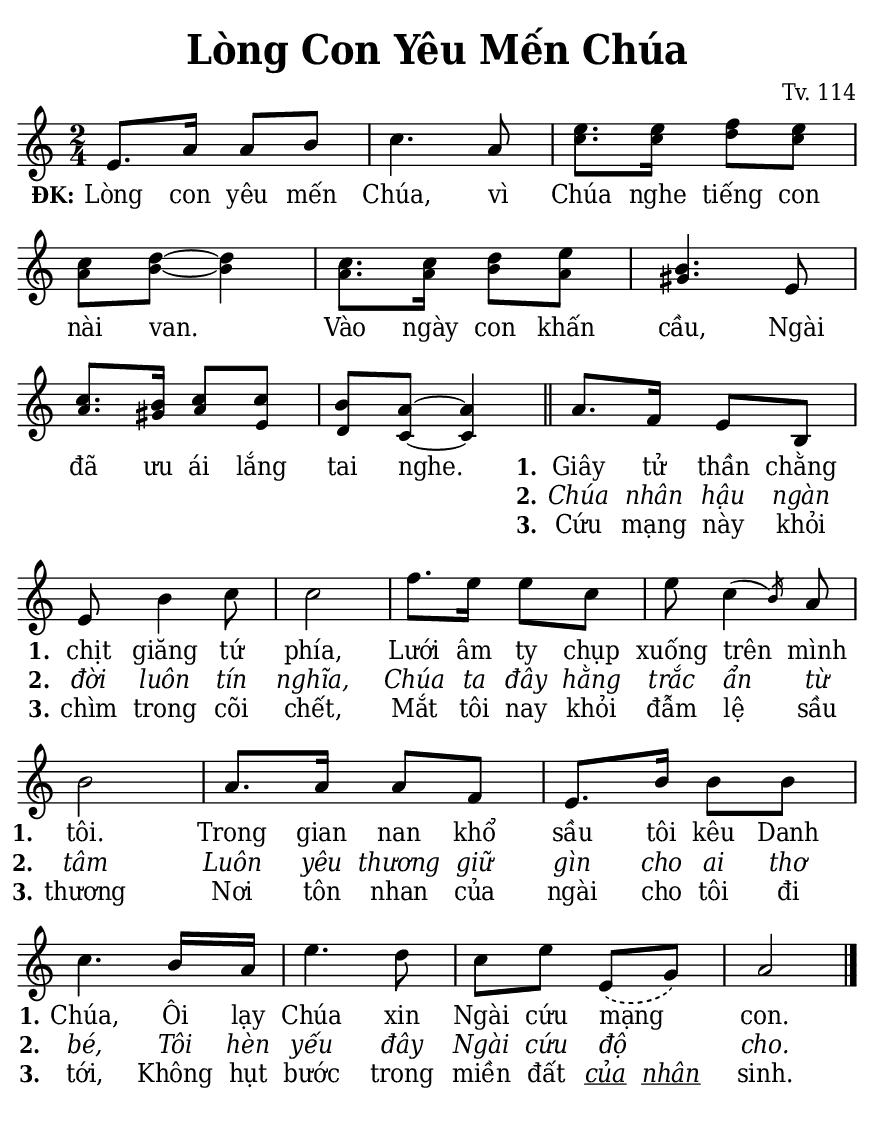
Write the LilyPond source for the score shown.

% Cài đặt chung\
\version "2.22.1"
\include "english.ly"

\header {
  title = \markup { \fontsize #1 "Lòng Con Yêu Mến Chúa" }
  composer = "Tv. 114"
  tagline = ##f
}

% mã nguồn cho những chức năng chưa hỗ trợ trong phiên bản lilypond hiện tại
% cung cấp bởi cộng đồng lilypond khi gửi email đến lilypond-user@gnu.org
% Đổi kích thước nốt cho bè phụ
notBePhu =
#(define-music-function (font-size music) (number? ly:music?)
   (for-some-music
     (lambda (m)
       (if (music-is-of-type? m 'rhythmic-event)
           (begin
             (set! (ly:music-property m 'tweaks)
                   (cons `(font-size . ,font-size)
                         (ly:music-property m 'tweaks)))
             #t)
           #f))
     music)
   music)

% in số phiên khúc trên mỗi dòng
#(define (add-grob-definition grob-name grob-entry)
     (set! all-grob-descriptions
           (cons ((@@ (lily) completize-grob-entry)
                  (cons grob-name grob-entry))
                 all-grob-descriptions)))

#(add-grob-definition
    'StanzaNumberSpanner
    `((direction . ,LEFT)
      (font-series . bold)
      (padding . 1.0)
      (side-axis . ,X)
      (stencil . ,ly:text-interface::print)
      (X-offset . ,ly:side-position-interface::x-aligned-side)
      (Y-extent . ,grob::always-Y-extent-from-stencil)
      (meta . ((class . Spanner)
               (interfaces . (font-interface
                              side-position-interface
                              stanza-number-interface
                              text-interface))))))

\layout {
    \context {
      \Global
      \grobdescriptions #all-grob-descriptions
    }
    \context {
      \Score
      \remove Stanza_number_align_engraver
      \consists
        #(lambda (context)
           (let ((texts '())
                 (syllables '()))
             (make-engraver
              (acknowledgers
               ((stanza-number-interface engraver grob source-engraver)
                  (set! texts (cons grob texts)))
               ((lyric-syllable-interface engraver grob source-engraver)
                  (set! syllables (cons grob syllables))))
              ((stop-translation-timestep engraver)
                 (for-each
                  (lambda (text)
                    (for-each
                     (lambda (syllable)
                       (ly:pointer-group-interface::add-grob
                        text
                        'side-support-elements
                        syllable))
                     syllables))
                  texts)
                 (set! syllables '())))))
    }
    \context {
      \Lyrics
      \remove Stanza_number_engraver
      \consists
        #(lambda (context)
           (let ((text #f)
                 (last-stanza #f))
             (make-engraver
              ((process-music engraver)
                 (let ((stanza (ly:context-property context 'stanza #f)))
                   (if (and stanza (not (equal? stanza last-stanza)))
                       (let ((column (ly:context-property context
'currentCommandColumn)))
                         (set! last-stanza stanza)
                         (if text
                             (ly:spanner-set-bound! text RIGHT column))
                         (set! text (ly:engraver-make-grob engraver
'StanzaNumberSpanner '()))
                         (ly:grob-set-property! text 'text stanza)
                         (ly:spanner-set-bound! text LEFT column)))))
              ((finalize engraver)
                 (if text
                     (let ((column (ly:context-property context
'currentCommandColumn)))
                       (ly:spanner-set-bound! text RIGHT column)))))))
      \override StanzaNumberSpanner.horizon-padding = 10000
    }
}

stanzaReminderOff =
  \temporary \override StanzaNumberSpanner.after-line-breaking =
     #(lambda (grob)
        ;; Can be replaced with (not (first-broken-spanner? grob)) in 2.23.
        (if (let ((siblings (ly:spanner-broken-into (ly:grob-original grob))))
              (and (pair? siblings)
                   (not (eq? grob (car siblings)))))
            (ly:grob-suicide! grob)))

stanzaReminderOn = \undo \stanzaReminderOff
% kết thúc mã nguồn

% Nhạc phiên khúc
nhacPhienKhucSop = \relative c' {
  e8. a16 a8 b |
  c4. a8 |
  e'8. e16 f8 e |
  c d ~ d4 |
  c8. c16 d8 e |
  b4. e,8 |
  c'8. b16 c8 c |
  b a ~ a4 \bar "||"
  
  a8. f16 e8 b |
  e b'4 c8 |
  c2 |
  f8. e16 e8 c |
  e
  \afterGrace c4 ({
    \override Flag.stroke-style = #"grace"
    b16)}
  \revert Flag.stroke-style
  a8 |
  b2 |
  a8. a16 a8 f |
  e8. b'16 b8 b |
  c4. b16 a |
  e'4. d8 |
  c e
  \once \phrasingSlurDashed
  e, \(g\) |
  a2 \bar "|."
}

nhacPhienKhucAlto = \relative c' {
  e8. a16 a8 b |
  c4. a8 |
  c8. c16 d8 c |
  a b ~ b4 |
  a8. a16 b8 a |
  gs4. e8 |
  a8. gs16 a8 e |
  d c ~ c4
}

% Lời phiên khúc
loiPhienKhucSop = \lyrics {
  \stanzaReminderOff
  \set stanza = "ĐK:"
  Lòng con yêu mến Chúa,
  vì Chúa nghe tiếng con nài van.
  Vào ngày con khấn cầu,
  Ngài đã ưu ái lắng tai nghe.
  \stanzaReminderOn
  <<
    {
      \set stanza = "1."
      Giây tử thần chằng chịt giăng tứ phía,
      Lưới âm ty chụp xuống trên mình tôi.
      Trong gian nan khổ sầu
      tôi kêu Danh Chúa,
      Ôi lạy Chúa xin Ngài cứu mạng _ con.
    }
    \new Lyrics {
	    \set associatedVoice = "beSop"
	    \set stanza = "2."
      \override Lyrics.LyricText.font-shape = #'italic
	    Chúa nhân hậu ngàn đời luôn tín nghĩa,
	    Chúa ta đây hằng trắc ẩn từ tâm
	    Luôn yêu thương giữ gìn cho ai thơ bé,
	    Tôi hèn yếu đây Ngài cứu độ _ cho.
    }
    \new Lyrics {
	    \set associatedVoice = "beSop"
	    \set stanza = "3."
	    Cứu mạng này khỏi chìm trong cõi chết,
	    Mắt tôi nay khỏi đẫm lệ sầu thương
	    Nơi tôn nhan của ngài cho tôi đi tới,
	    Không hụt bước trong miền đất
	    \markup { \italic \underline "của" }
	    \markup { \italic \underline "nhân" }
	    sinh.
    }
  >>
}

% Dàn trang
\paper {
  #(set-paper-size "a5")
  top-margin = 3\mm
  bottom-margin = 3\mm
  left-margin = 3\mm
  right-margin = 3\mm
  indent = #0
  #(define fonts
	 (make-pango-font-tree "Deja Vu Serif Condensed"
	 		       "Deja Vu Serif Condensed"
			       "Deja Vu Serif Condensed"
			       (/ 20 20)))
  print-page-number = ##f
  system-system-spacing = #'((basic-distance . 0.1) (padding . 2.5))
}

TongNhip = {
  \key c \major \time 2/4
  \set Timing.beamExceptions = #'()
  \set Timing.baseMoment = #(ly:make-moment 1/4)
}

\score {
  \new ChoirStaff <<
    \new Staff \with {
        \consists "Merge_rests_engraver"
        printPartCombineTexts = ##f
      }
      <<
      \new Voice \TongNhip \partCombine 
        \nhacPhienKhucSop
        \notBePhu -1 { \nhacPhienKhucAlto }
      \new NullVoice = beSop \nhacPhienKhucSop
      \new Lyrics \lyricsto beSop \loiPhienKhucSop
      >>
  >>
  \layout {
    \override Lyrics.LyricSpace.minimum-distance = #1.5
    \override Score.BarNumber.break-visibility = ##(#f #f #f)
    \override Score.SpacingSpanner.uniform-stretching = ##t
  } 
}
